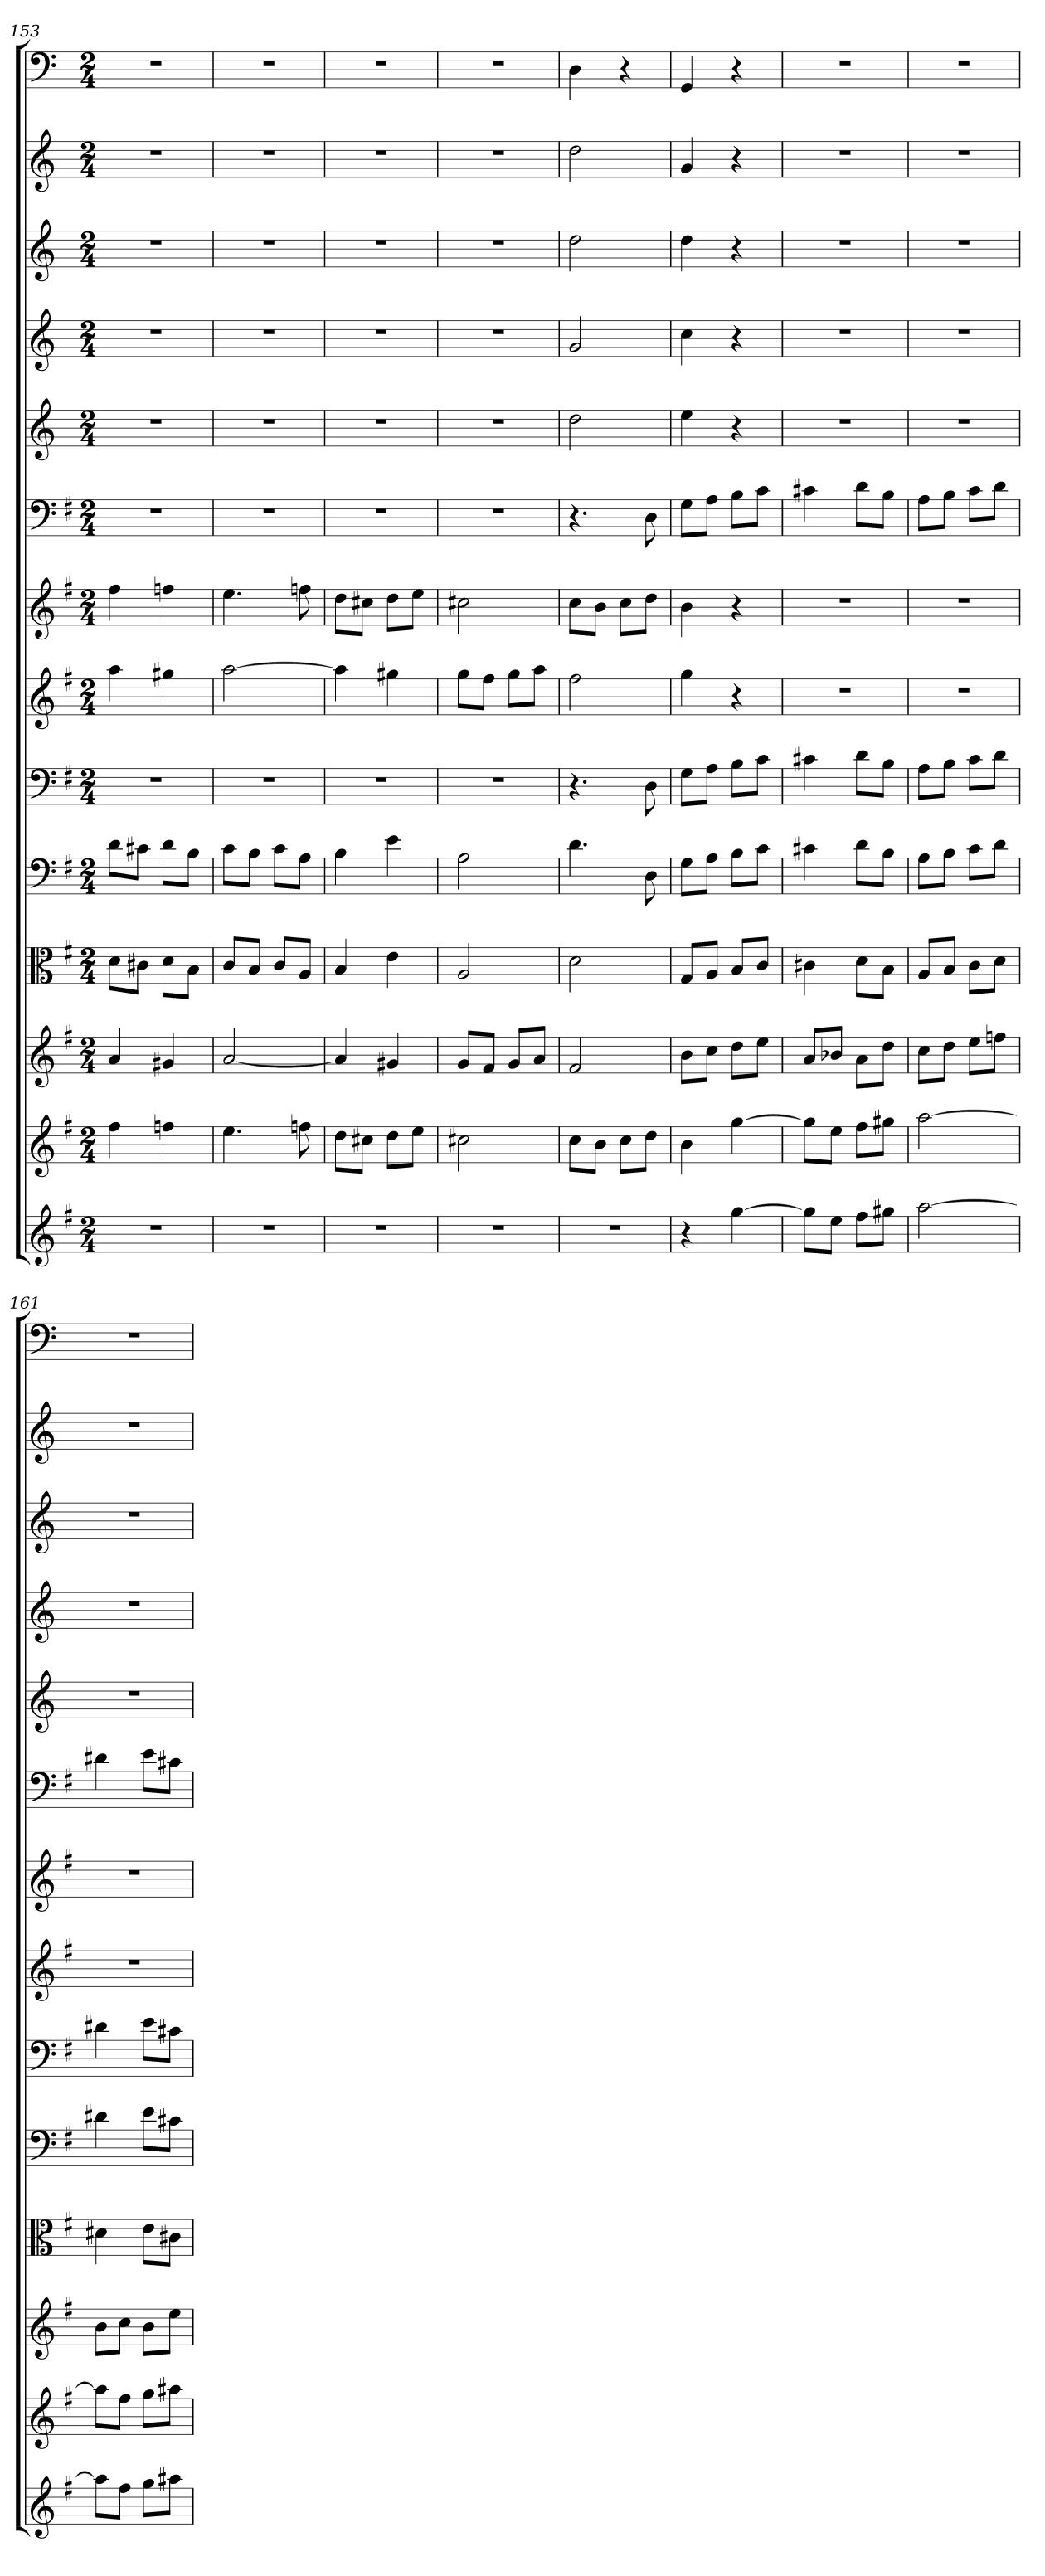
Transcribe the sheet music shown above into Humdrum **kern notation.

**kern	**kern	**kern	**kern	**kern	**kern	**kern	**kern	**kern	**kern	**kern	**kern	**kern	**kern
*part14	*part13	*part12	*part11	*part10	*part9	*part8	*part7	*part6	*part5	*part4	*part3	*part2	*part1
*staff14	*staff13	*staff12	*staff11	*staff10	*staff9	*staff8	*staff7	*staff6	*staff5	*staff4	*staff3	*staff2	*staff1
*	*	*	*clefC3	*clefF4	*clefF4	*	*	*clefF4	*	*	*	*	*clefF4
*k[f#]	*k[f#]	*k[f#]	*k[f#]	*k[f#]	*k[f#]	*k[f#]	*k[f#]	*k[f#]	*k[]	*k[]	*k[]	*k[]	*k[]
*M2/4	*M2/4	*M2/4	*M2/4	*M2/4	*M2/4	*M2/4	*M2/4	*M2/4	*M2/4	*M2/4	*M2/4	*M2/4	*M2/4
=153	=153	=153	=153	=153	=153	=153	=153	=153	=153	=153	=153	=153	=153
2r	4ff#	4a	8d\L	8d\L	2r	4aa	4ff#	2r	2r	2r	2r	2r	2r
.	.	.	8c#X\J	8c#X\J	.	.	.	.	.	.	.	.	.
.	4ffn	4g#X	8d\L	8d\L	.	4gg#X	4ffn	.	.	.	.	.	.
.	.	.	8B\J	8B\J	.	.	.	.	.	.	.	.	.
=154	=154	=154	=154	=154	=154	=154	=154	=154	=154	=154	=154	=154	=154
2r	4.ee	[2a	8c/L	8c\L	2r	[2aa	4.ee	2r	2r	2r	2r	2r	2r
.	.	.	8B/J	8B\J	.	.	.	.	.	.	.	.	.
.	.	.	8c/L	8c\L	.	.	.	.	.	.	.	.	.
.	8ffn	.	8A/J	8A\J	.	.	8ffn	.	.	.	.	.	.
=155	=155	=155	=155	=155	=155	=155	=155	=155	=155	=155	=155	=155	=155
2r	8ddL	4a]	4B	4B	2r	4aa]	8ddL	2r	2r	2r	2r	2r	2r
.	8cc#XJ	.	.	.	.	.	8cc#XJ	.	.	.	.	.	.
.	8ddL	4g#X	4e	4e	.	4gg#X	8ddL	.	.	.	.	.	.
.	8eeJ	.	.	.	.	.	8eeJ	.	.	.	.	.	.
=156	=156	=156	=156	=156	=156	=156	=156	=156	=156	=156	=156	=156	=156
2r	2cc#X	8gL	2A	2A	2r	8ggL	2cc#X	2r	2r	2r	2r	2r	2r
.	.	8f#J	.	.	.	8ff#J	.	.	.	.	.	.	.
.	.	8gL	.	.	.	8ggL	.	.	.	.	.	.	.
.	.	8aJ	.	.	.	8aaJ	.	.	.	.	.	.	.
=157	=157	=157	=157	=157	=157	=157	=157	=157	=157	=157	=157	=157	=157
2r	8ccL	2f#	2d	4.d	4.r	2ff#	8ccL	4.r	2dd	2g	2dd	2dd	4D
.	8bJ	.	.	.	.	.	8bJ	.	.	.	.	.	.
.	8ccL	.	.	.	.	.	8ccL	.	.	.	.	.	4r
.	8ddJ	.	.	8D	8D	.	8ddJ	8D	.	.	.	.	.
=158	=158	=158	=158	=158	=158	=158	=158	=158	=158	=158	=158	=158	=158
4r	4b	8bL	8G/L	8G\L	8G\L	4gg	4b	8G\L	4ee	4cc	4dd	4g	4GG
.	.	8ccJ	8A/J	8A\J	8A\J	.	.	8A\J	.	.	.	.	.
[4gg	[4gg	8ddL	8B/L	8B\L	8B\L	4r	4r	8B\L	4r	4r	4r	4r	4r
.	.	8eeJ	8c/J	8c\J	8c\J	.	.	8c\J	.	.	.	.	.
=159	=159	=159	=159	=159	=159	=159	=159	=159	=159	=159	=159	=159	=159
8ggL]	8ggL]	8aL	4c#X	4c#X	4c#X	2r	2r	4c#X	2r	2r	2r	2r	2r
8eeJ	8eeJ	8b-XJ	.	.	.	.	.	.	.	.	.	.	.
8ff#L	8ff#L	8aL	8d\L	8d\L	8d\L	.	.	8d\L	.	.	.	.	.
8gg#XJ	8gg#XJ	8ddJ	8B\J	8B\J	8B\J	.	.	8B\J	.	.	.	.	.
=160	=160	=160	=160	=160	=160	=160	=160	=160	=160	=160	=160	=160	=160
[2aa	[2aa	8ccL	8A/L	8A\L	8A\L	2r	2r	8A\L	2r	2r	2r	2r	2r
.	.	8ddJ	8B/J	8B\J	8B\J	.	.	8B\J	.	.	.	.	.
.	.	8eeL	8c\L	8c\L	8c\L	.	.	8c\L	.	.	.	.	.
.	.	8ffnJ	8d\J	8d\J	8d\J	.	.	8d\J	.	.	.	.	.
=161	=161	=161	=161	=161	=161	=161	=161	=161	=161	=161	=161	=161	=161
8aaL]	8aaL]	8bL	4d#X	4d#X	4d#X	2r	2r	4d#X	2r	2r	2r	2r	2r
8ff#J	8ff#J	8ccJ	.	.	.	.	.	.	.	.	.	.	.
8ggL	8ggL	8bL	8e\L	8e\L	8e\L	.	.	8e\L	.	.	.	.	.
8aa#XJ	8aa#XJ	8eeJ	8c#X\J	8c#X\J	8c#X\J	.	.	8c#X\J	.	.	.	.	.
=	=	=	=	=	=	=	=	=	=	=	=	=	=
*-	*-	*-	*-	*-	*-	*-	*-	*-	*-	*-	*-	*-	*-
